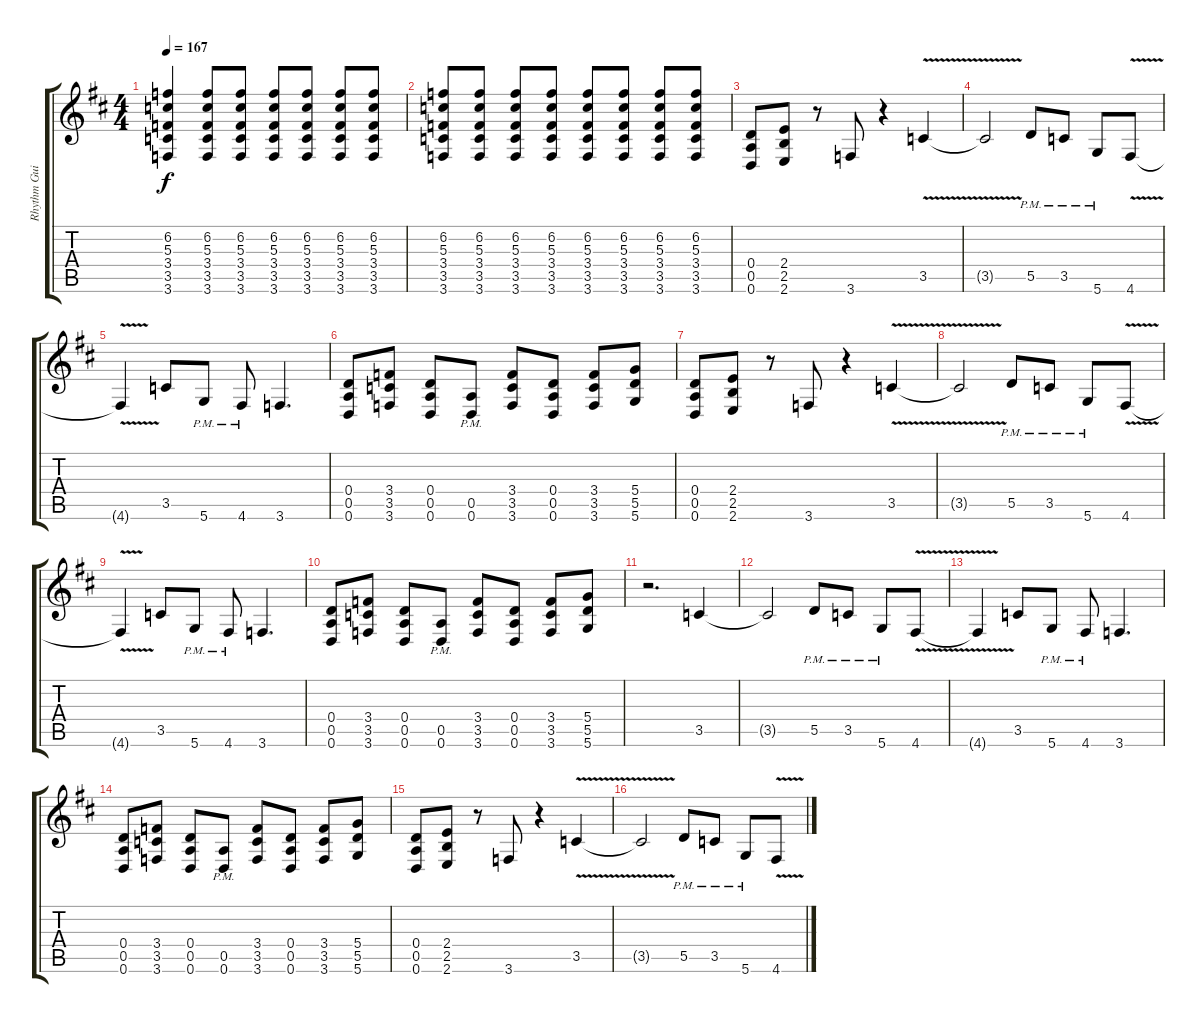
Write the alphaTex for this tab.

\track ("Rhythm Guitar (Right)" "Rhythm Gui") {instrument overdrivenguitar}
\staff {score tabs}
\tuning (E4 B3 G3 D3 A2 D2) {hide}
\ts (4 4)
\tempo 167
\clef g2
\ks d
(6.2 5.3 3.4 3.5 3.6).4{dy f} (6.2 5.3 3.4 3.5 3.6).8 (6.2 5.3 3.4 3.5 3.6).8 (6.2 5.3 3.4 3.5 3.6).8 (6.2 5.3 3.4 3.5 3.6).8 (6.2 5.3 3.4 3.5 3.6).8 (6.2 5.3 3.4 3.5 3.6).8 |
(6.2 5.3 3.4 3.5 3.6).8 (6.2 5.3 3.4 3.5 3.6).8 (6.2 5.3 3.4 3.5 3.6).8 (6.2 5.3 3.4 3.5 3.6).8 (6.2 5.3 3.4 3.5 3.6).8 (6.2 5.3 3.4 3.5 3.6).8 (6.2 5.3 3.4 3.5 3.6).8 (6.2 5.3 3.4 3.5 3.6).8 |
(0.4 0.5 0.6).8 (2.4 2.5 2.6).8 r.8 3.6.8 r.4 3.5{v}.4 |
3.5{t}.2 5.5{pm}.8 3.5{pm}.8 5.6{pm}.8 4.6{v}.8 |
4.6{t}.4 3.5.8 5.6{pm}.8 4.6{pm}.8 3.6.4{d} |
(0.4 0.5 0.6).8 (3.4 3.5 3.6).8 (0.4 0.5 0.6).8 (0.5{pm} 0.6{pm}).8 (3.4 3.5 3.6).8 (0.4 0.5 0.6).8 (3.4 3.5 3.6).8 (5.4 5.5 5.6).8 |
(0.4 0.5 0.6).8 (2.4 2.5 2.6).8 r.8 3.6.8 r.4 3.5{v}.4 |
3.5{t}.2 5.5{pm}.8 3.5{pm}.8 5.6{pm}.8 4.6{v}.8 |
4.6{t}.4 3.5.8 5.6{pm}.8 4.6{pm}.8 3.6.4{d} |
(0.4 0.5 0.6).8 (3.4 3.5 3.6).8 (0.4 0.5 0.6).8 (0.5{pm} 0.6{pm}).8 (3.4 3.5 3.6).8 (0.4 0.5 0.6).8 (3.4 3.5 3.6).8 (5.4 5.5 5.6).8 |
r.2{d} 3.5.4 |
3.5{t}.2 5.5{pm}.8 3.5{pm}.8 5.6{pm}.8 4.6{v}.8 |
4.6{t}.4 3.5.8 5.6{pm}.8 4.6{pm}.8 3.6.4{d} |
(0.4 0.5 0.6).8 (3.4 3.5 3.6).8 (0.4 0.5 0.6).8 (0.5{pm} 0.6{pm}).8 (3.4 3.5 3.6).8 (0.4 0.5 0.6).8 (3.4 3.5 3.6).8 (5.4 5.5 5.6).8 |
(0.4 0.5 0.6).8 (2.4 2.5 2.6).8 r.8 3.6.8 r.4 3.5{v}.4 |
3.5{t}.2 5.5{pm}.8 3.5{pm}.8 5.6{pm}.8 4.6{v}.8
